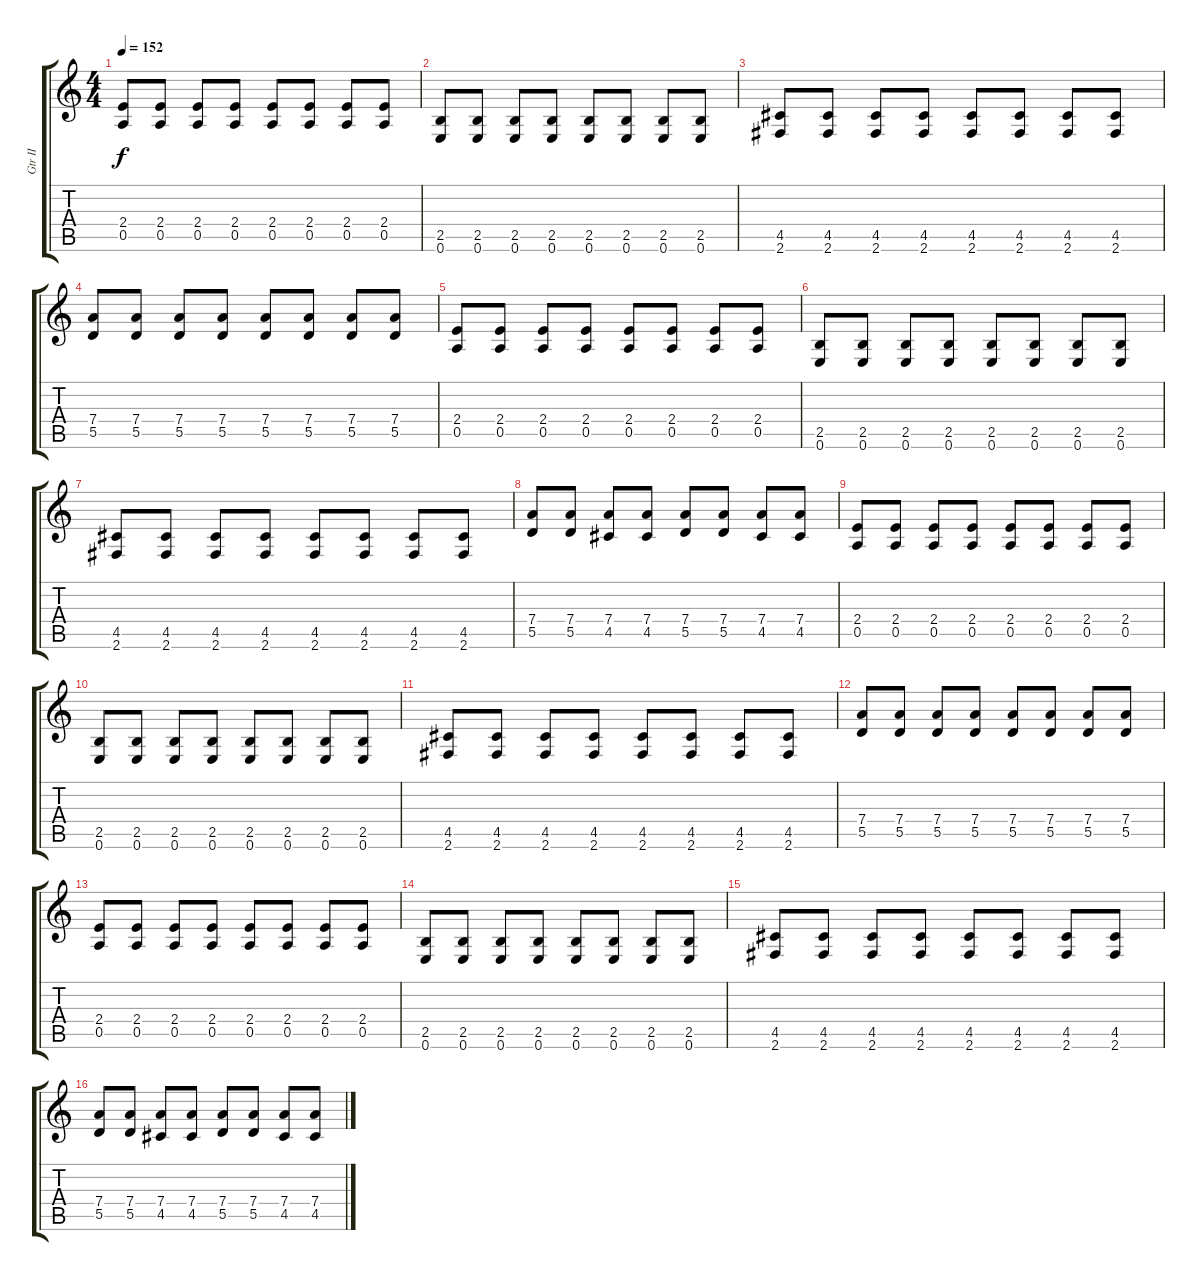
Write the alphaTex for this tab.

\track ("Gtr II" "Gtr II") {instrument distortionguitar}
\staff {score tabs}
\tuning (E4 B3 G3 D3 A2 E2) {hide}
\ts (4 4)
\tempo 152
\clef g2
\ks c
(2.4 0.5).8{dy f volume 14 balance 12} (2.4 0.5).8 (2.4 0.5).8 (2.4 0.5).8 (2.4 0.5).8 (2.4 0.5).8 (2.4 0.5).8 (2.4 0.5).8 |
(2.5 0.6).8 (2.5 0.6).8 (2.5 0.6).8 (2.5 0.6).8 (2.5 0.6).8 (2.5 0.6).8 (2.5 0.6).8 (2.5 0.6).8 |
(4.5 2.6).8 (4.5 2.6).8 (4.5 2.6).8 (4.5 2.6).8 (4.5 2.6).8 (4.5 2.6).8 (4.5 2.6).8 (4.5 2.6).8 |
(7.4 5.5).8 (7.4 5.5).8 (7.4 5.5).8 (7.4 5.5).8 (7.4 5.5).8 (7.4 5.5).8 (7.4 5.5).8 (7.4 5.5).8 |
(2.4 0.5).8 (2.4 0.5).8 (2.4 0.5).8 (2.4 0.5).8 (2.4 0.5).8 (2.4 0.5).8 (2.4 0.5).8 (2.4 0.5).8 |
(2.5 0.6).8 (2.5 0.6).8 (2.5 0.6).8 (2.5 0.6).8 (2.5 0.6).8 (2.5 0.6).8 (2.5 0.6).8 (2.5 0.6).8 |
(4.5 2.6).8 (4.5 2.6).8 (4.5 2.6).8 (4.5 2.6).8 (4.5 2.6).8 (4.5 2.6).8 (4.5 2.6).8 (4.5 2.6).8 |
(7.4 5.5).8 (7.4 5.5).8 (7.4 4.5).8 (7.4 4.5).8 (7.4 5.5).8 (7.4 5.5).8 (7.4 4.5).8 (7.4 4.5).8 |
(2.4 0.5).8 (2.4 0.5).8 (2.4 0.5).8 (2.4 0.5).8 (2.4 0.5).8 (2.4 0.5).8 (2.4 0.5).8 (2.4 0.5).8 |
(2.5 0.6).8 (2.5 0.6).8 (2.5 0.6).8 (2.5 0.6).8 (2.5 0.6).8 (2.5 0.6).8 (2.5 0.6).8 (2.5 0.6).8 |
(4.5 2.6).8 (4.5 2.6).8 (4.5 2.6).8 (4.5 2.6).8 (4.5 2.6).8 (4.5 2.6).8 (4.5 2.6).8 (4.5 2.6).8 |
(7.4 5.5).8 (7.4 5.5).8 (7.4 5.5).8 (7.4 5.5).8 (7.4 5.5).8 (7.4 5.5).8 (7.4 5.5).8 (7.4 5.5).8 |
(2.4 0.5).8 (2.4 0.5).8 (2.4 0.5).8 (2.4 0.5).8 (2.4 0.5).8 (2.4 0.5).8 (2.4 0.5).8 (2.4 0.5).8 |
(2.5 0.6).8 (2.5 0.6).8 (2.5 0.6).8 (2.5 0.6).8 (2.5 0.6).8 (2.5 0.6).8 (2.5 0.6).8 (2.5 0.6).8 |
(4.5 2.6).8 (4.5 2.6).8 (4.5 2.6).8 (4.5 2.6).8 (4.5 2.6).8 (4.5 2.6).8 (4.5 2.6).8 (4.5 2.6).8 |
(7.4 5.5).8 (7.4 5.5).8 (7.4 4.5).8 (7.4 4.5).8 (7.4 5.5).8 (7.4 5.5).8 (7.4 4.5).8 (7.4 4.5).8
